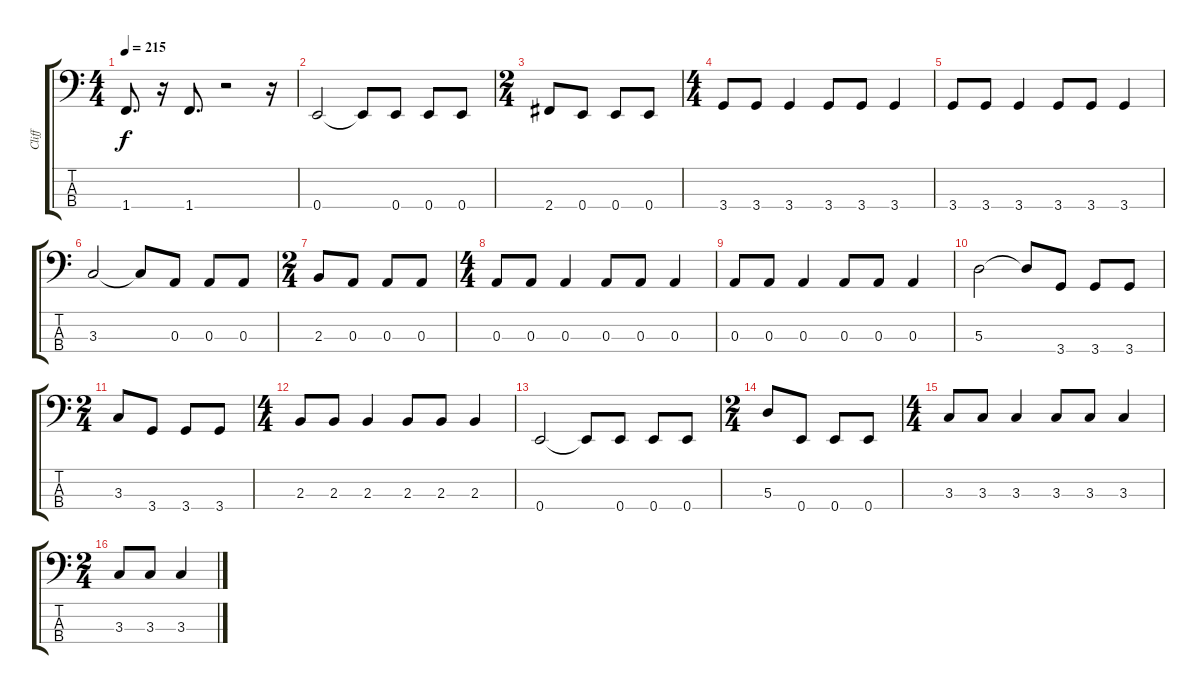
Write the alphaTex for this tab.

\track ("Cliff" "Cliff") {instrument electricbassfinger}
\staff {score tabs}
\tuning (G2 D2 A1 E1) {hide}
\ts (4 4)
\tempo 215
\clef f4
\ks c
1.4.8{d dy f} r.16 1.4.8{d} r.2 r.16 |
0.4.2 0.4{t}.8 0.4.8 0.4.8 0.4.8 |
\ts (2 4)
2.4.8 0.4.8 0.4.8 0.4.8 |
\ts (4 4)
3.4.8 3.4.8 3.4.4 3.4.8 3.4.8 3.4.4 |
3.4.8 3.4.8 3.4.4 3.4.8 3.4.8 3.4.4 |
3.3.2 3.3{t}.8 0.3.8 0.3.8 0.3.8 |
\ts (2 4)
2.3.8 0.3.8 0.3.8 0.3.8 |
\ts (4 4)
0.3.8 0.3.8 0.3.4 0.3.8 0.3.8 0.3.4 |
0.3.8 0.3.8 0.3.4 0.3.8 0.3.8 0.3.4 |
5.3.2 5.3{t}.8 3.4.8 3.4.8 3.4.8 |
\ts (2 4)
3.3.8 3.4.8 3.4.8 3.4.8 |
\ts (4 4)
2.3.8 2.3.8 2.3.4 2.3.8 2.3.8 2.3.4 |
0.4.2 0.4{t}.8 0.4.8 0.4.8 0.4.8 |
\ts (2 4)
5.3.8 0.4.8 0.4.8 0.4.8 |
\ts (4 4)
3.3.8 3.3.8 3.3.4 3.3.8 3.3.8 3.3.4 |
\ts (2 4)
3.3.8 3.3.8 3.3.4
